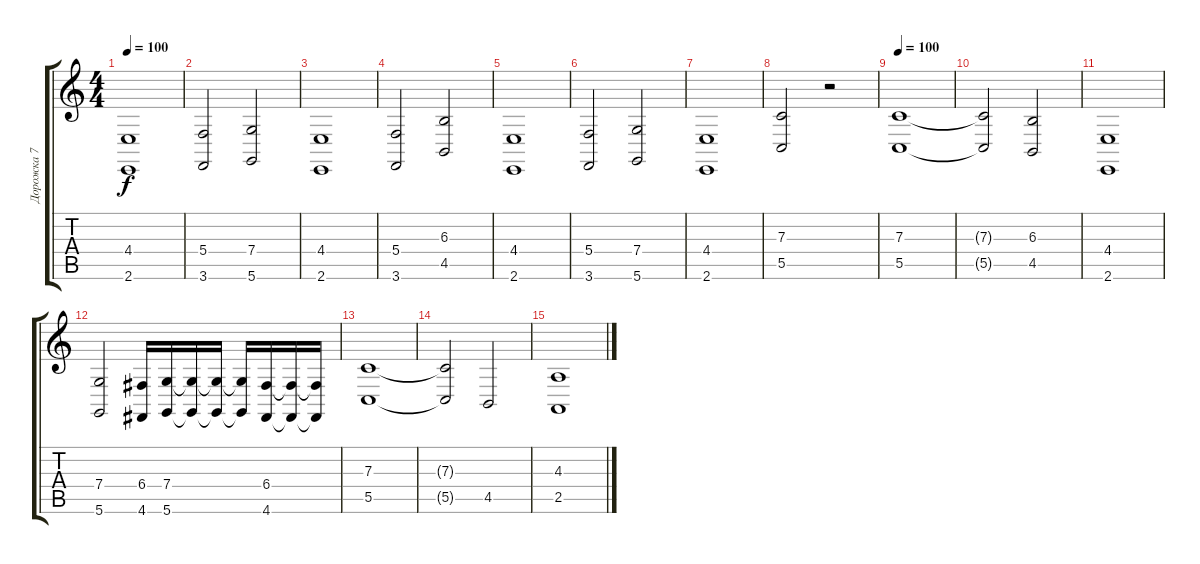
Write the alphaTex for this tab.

\track ("Дорожка 7" "Дорожка 7") {instrument rockorgan}
\staff {score tabs}
\tuning (D4 A3 F3 C3 G2 D2) {hide}
\ts (4 4)
\tempo 100
\clef g2
\ks c
(4.4 2.6).1{dy f} |
(5.4 3.6).2 (7.4 5.6).2 |
(4.4 2.6).1 |
(5.4 3.6).2 (6.3 4.5).2 |
(4.4 2.6).1 |
(5.4 3.6).2 (7.4 5.6).2 |
(4.4 2.6).1 |
(7.3 5.5).2 r.2 |
\tempo 100
(7.3 5.5).1 |
(7.3{t} 5.5{t}).2 (6.3 4.5).2 |
(4.4 2.6).1 |
(7.4 5.6).2 (6.4 4.6).16 (7.4 5.6).16 (7.4{t} 5.6{t}).16 (7.4{t} 5.6{t}).16 (7.4{t} 5.6{t}).16 (6.4 4.6).16 (6.4{t} 4.6{t}).16 (6.4{t} 4.6{t}).16 |
(7.3 5.5).1 |
(7.3{t} 5.5{t}).2 4.5.2 |
(4.3 2.5).1
